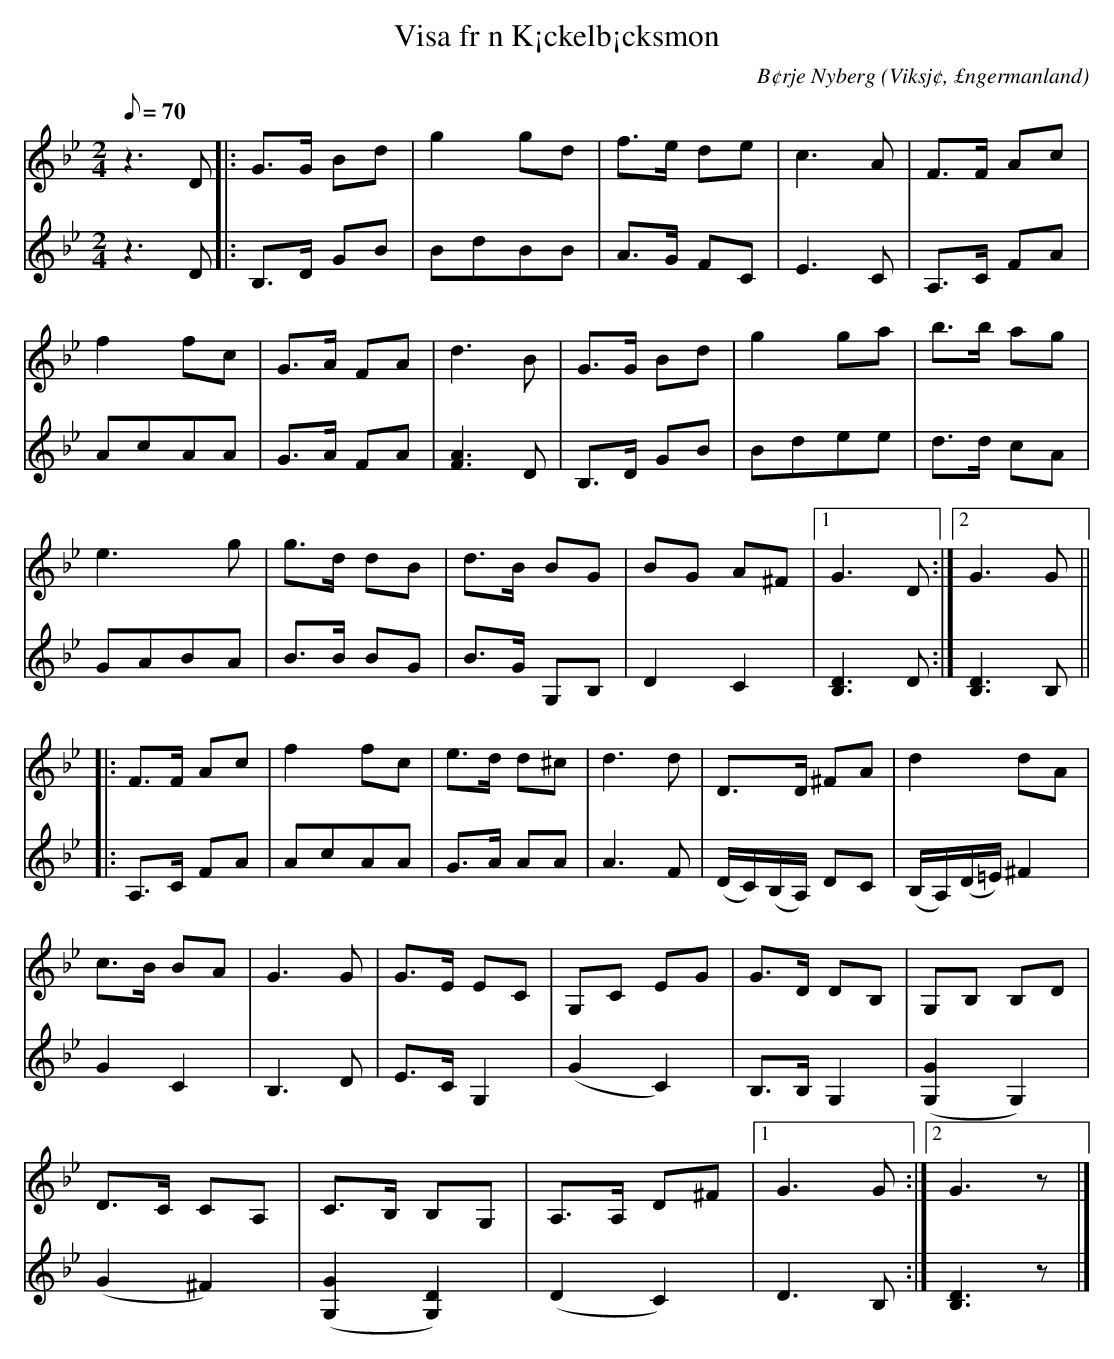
X:1
T:Visa fr n K¡ckelb¡cksmon
C:B¢rje Nyberg
O:Viksj¢, £ngermanland
M:2/4
L:1/8
Q:70
K:Gm
V:1
z2> D2|: G>G Bd | g2 gd | f>e de | c2>A2 | F>F Ac |
f2 fc | G>A FA | d2>B2 | G>G Bd |g2 ga | b>b ag |
e2> g2 | g>d dB |d>B BG |BG A^F |1 G2> D2 :|2 G2> G2 ||
|: F>F Ac | f2 fc | e>d d^c | d2>d2 | D>D ^FA | d2 dA |
c>B BA |G2> G2 | G>E EC | G,C EG | G>D DB, | G,B, B,D |
D>C CA, | C>B, B,G, | A,>A, D^F |1 G2> G2 :|2 G2> z2 |]
V:2
z2> D2 |: B,>D GB | BdBB | A>G FC | E2>C2 | A,>C FA |
AcAA | G>A FA| [A2F2]> D2 | B,>D GB | Bdee | d>d cA |
GABA | B>B BG | B>G G,B, | D2C2 | [D2B,2]> D2 :| [D2B,2]> B,2 ||
|: A,>C FA | AcAA | G>A AA | A2> F2 | (D/2C/2)(B,/2A,/2) DC | (B,/2A,/2)(D/2=E/2) ^F2 |
G2 C2 | B,2> D2 | E>C G,2 |(G2 C2) | B,>B, G,2 | ([G,2G2] G,2) |
(G2 ^F2) | ([G2G,2] [D2G,2]) | (D2 C2) | D2> B,2 :| [D2B,2]> z2 |]
